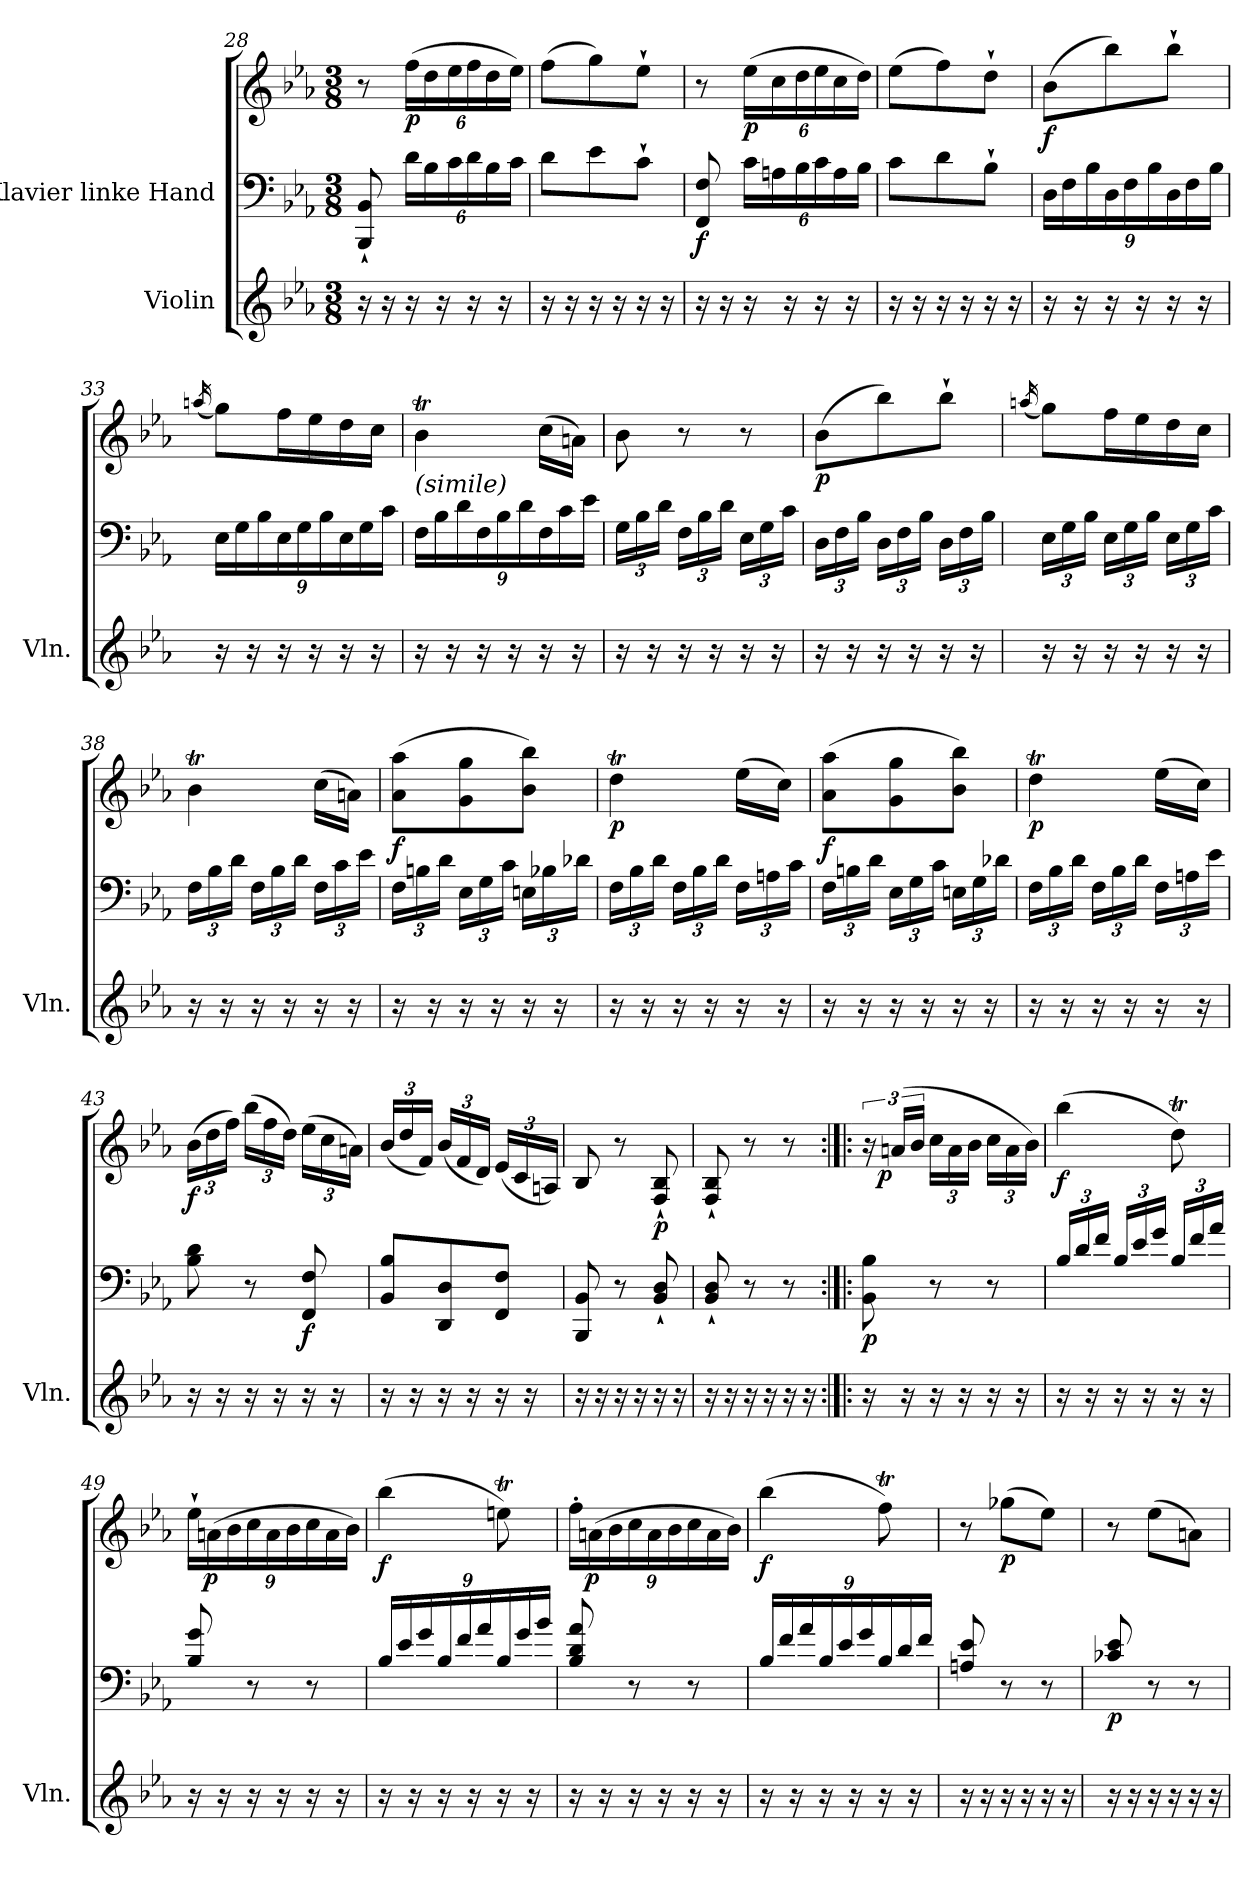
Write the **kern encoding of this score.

**kern	**kern	**kern	**dynam
*part2	*part1	*part1	*part1
*staff3	*staff2	*staff1	*staff1/2
*I"Violin	*I"Klavier linke Hand	*	*
*I'Vln.	*	*	*
!!LO:LB:g=z
*clefG2	*clefF4	*clefG2	*
*k[b-e-a-]	*k[b-e-a-]	*k[b-e-a-]	*
*M3/8	*M3/8	*M3/8	*
=28	=28	=28	=28
16r	8BBB-/` 8BB-/`	8r	.
16r	.	.	.
*	*Xbrackettup	*Xbrackettup	*
!	!	!	!LO:DY:b
16r	24d\LL	(>24ff\LL	p
.	24B-\	24dd\	.
16r	.	.	.
.	24c\	24ee-\	.
16r	24d\	24ff\	.
.	24B-\	24dd\	.
16r	.	.	.
.	24c\JJ	24ee-\JJ)	.
=29	=29	=29	=29
16r	8d\L	(>8ff\L	.
16r	.	.	.
16r	8e-\	8gg\)	.
16r	.	.	.
16r	8c`\J	8ee-`\J	.
16r	.	.	.
=30	=30	=30	=30
!	!	!	!LO:DY:b=2
16r	8FF/ 8F/	8r	f
16r	.	.	.
!	!	!	!LO:DY:b
16r	24c\LL	(>24ee-\LL	p
.	24An\	24cc\	.
16r	.	.	.
.	24B-\	24dd\	.
16r	24c\	24ee-\	.
.	24A\	24cc\	.
16r	.	.	.
.	24B-\JJ	24dd\JJ)	.
=31	=31	=31	=31
16r	8c\L	(>8ee-\L	.
16r	.	.	.
16r	8d\	8ff\)	.
16r	.	.	.
16r	8B-`\J	8dd`\J	.
16r	.	.	.
=32	=32	=32	=32
!	!	!	!LO:DY:b
16r	24D\LL	(>8b-\L	f
.	24F\	.	.
16r	.	.	.
.	24B-\	.	.
16r	24D\	8bb-\)	.
.	24F\	.	.
16r	.	.	.
.	24B-\	.	.
16r	24D\	8bb-`\J	.
.	24F\	.	.
16r	.	.	.
.	24B-\JJ	.	.
!!LO:LB:g=z
=33	=33	=33	=33
.	.	(<16qaan/	.
16r	24E-\LL	8gg\L)	.
.	24G\	.	.
16r	.	.	.
.	24B-\	.	.
16r	24E-\	16ff\L	.
.	24G\	.	.
16r	.	16ee-\	.
.	24B-\	.	.
16r	24E-\	16dd\	.
.	24G\	.	.
16r	.	16cc\JJ	.
.	24c\JJ	.	.
=34	=34	=34	=34
!	!LO:TX:a:i:t=(simile)	!	!
16r	24F\LL	4b-T\	.
.	24B-\	.	.
16r	.	.	.
.	24d\	.	.
16r	24F\	.	.
.	24B-\	.	.
16r	.	.	.
.	24d\	.	.
16r	24F\	(>16cc\LL	.
.	24c\	.	.
16r	.	16an\JJ)	.
.	24e-\JJ	.	.
=35	=35	=35	=35
16r	24G\LL	8b-\	.
.	24B-\	.	.
16r	.	.	.
.	24d\JJ	.	.
16r	24F\LL	8r	.
.	24B-\	.	.
16r	.	.	.
.	24d\JJ	.	.
16r	24E-\LL	8r	.
.	24G\	.	.
16r	.	.	.
.	24c\JJ	.	.
=36	=36	=36	=36
!	!	!	!LO:DY:b
16r	24D\LL	(>8b-\L	p
.	24F\	.	.
16r	.	.	.
.	24B-\JJ	.	.
16r	24D\LL	8bb-\)	.
.	24F\	.	.
16r	.	.	.
.	24B-\JJ	.	.
16r	24D\LL	8bb-`\J	.
.	24F\	.	.
16r	.	.	.
.	24B-\JJ	.	.
!!LO:LB:g=z
=37	=37	=37	=37
.	.	(<16qaan/	.
16r	24E-\LL	8gg\L)	.
.	24G\	.	.
16r	.	.	.
.	24B-\JJ	.	.
16r	24E-\LL	16ff\L	.
.	24G\	.	.
16r	.	16ee-\	.
.	24B-\JJ	.	.
16r	24E-\LL	16dd\	.
.	24G\	.	.
16r	.	16cc\JJ	.
.	24c\JJ	.	.
=38	=38	=38	=38
16r	24F\LL	4b-T\	.
.	24B-\	.	.
16r	.	.	.
.	24d\JJ	.	.
16r	24F\LL	.	.
.	24B-\	.	.
16r	.	.	.
.	24d\JJ	.	.
16r	24F\LL	(>16cc\LL	.
.	24c\	.	.
16r	.	16an\JJ)	.
.	24e-\JJ	.	.
=39	=39	=39	=39
!	!	!	!LO:DY:b
16r	24F\LL	(>8a-\ 8aa-\L	f
.	24Bn\	.	.
16r	.	.	.
.	24d\JJ	.	.
16r	24E-\LL	8g\ 8gg\	.
.	24G\	.	.
16r	.	.	.
.	24c\JJ	.	.
16r	24En\LL	8b-\ 8bb-\J)	.
.	24B-X\	.	.
16r	.	.	.
.	24d-X\JJ	.	.
=40	=40	=40	=40
!	!	!	!LO:DY:b
16r	24F\LL	4ddt\	p
.	24B-\	.	.
16r	.	.	.
.	24d\JJ	.	.
16r	24F\LL	.	.
.	24B-\	.	.
16r	.	.	.
.	24d\JJ	.	.
16r	24F\LL	(>16ee-\LL	.
.	24An\	.	.
16r	.	16cc\JJ)	.
.	24c\JJ	.	.
!!LO:PB:g=z
=41	=41	=41	=41
!	!	!	!LO:DY:b
16r	24F\LL	(>8a-\ 8aa-\L	f
.	24Bn\	.	.
16r	.	.	.
.	24d\JJ	.	.
16r	24E-\LL	8g\ 8gg\	.
.	24G\	.	.
16r	.	.	.
.	24c\JJ	.	.
16r	24En\LL	8b-\ 8bb-\J)	.
.	24G\	.	.
16r	.	.	.
.	24d-X\JJ	.	.
=42	=42	=42	=42
!	!	!	!LO:DY:b
16r	24F\LL	4ddt\	p
.	24B-\	.	.
16r	.	.	.
.	24d\JJ	.	.
16r	24F\LL	.	.
.	24B-\	.	.
16r	.	.	.
.	24d\JJ	.	.
16r	24F\LL	(>16ee-\LL	.
.	24An\	.	.
16r	.	16cc\JJ)	.
.	24e-\JJ	.	.
=43	=43	=43	=43
!	!	!	!LO:DY:b
16r	8B-\ 8d\	(>24b-\LL	f
.	.	24dd\	.
16r	.	.	.
.	.	24ff\JJ)	.
16r	8r	(>24bb-\LL	.
.	.	24ff\	.
16r	.	.	.
.	.	24dd\JJ)	.
!	!	!	!LO:DY:b=2
16r	8FF/ 8F/	(>24ee-\LL	f
.	.	24cc\	.
16r	.	.	.
.	.	24an\JJ)	.
=44	=44	=44	=44
16r	8BB-/ 8B-/L	(<24b-/LL	.
.	.	24dd/	.
16r	.	.	.
.	.	24f/JJ)	.
16r	8DD/ 8D/	(<24b-/LL	.
.	.	24f/	.
16r	.	.	.
.	.	24d/JJ)	.
16r	8FF/ 8F/J	(<24e-/LL	.
.	.	24c/	.
16r	.	.	.
.	.	24An/JJ)	.
=45	=45	=45	=45
16r	8BBB-/ 8BB-/	8B-/	.
16r	.	.	.
16r	8r	8r	.
16r	.	.	.
!	!	!	!LO:DY:b
16r	8BB-/` 8D/`	8F/` 8B-/`	p
16r	.	.	.
!!LO:LB:g=z
=46	=46	=46	=46
16r	8BB-/` 8D/`	8F/` 8B-/`	.
16r	.	.	.
16r	8r	8r	.
16r	.	.	.
16r	8r	8r	.
16r	.	.	.
=47:|!|:	=47:|!|:	=47:|!|:	=47:|!|:
*	*	*brackettup	*
!	!	!	!LO:DY:b=2
16r	8BB-\ 8B-\	24r	p
!	!	!	!LO:DY:b
.	.	(>24an/LL	p
16r	.	.	.
.	.	24b-/JJ	.
*	*	*Xbrackettup	*
16r	8r	24cc\LL	.
.	.	24a\	.
16r	.	.	.
.	.	24b-\JJ	.
16r	8r	24cc\LL	.
.	.	24a\	.
16r	.	.	.
.	.	24b-\JJ)	.
=48	=48	=48	=48
!	!	!	!LO:DY:b
16r	24B-/LL	(>4bb-\	f
.	24d/	.	.
16r	.	.	.
.	24f/JJ	.	.
16r	24B-/LL	.	.
.	24e-/	.	.
16r	.	.	.
.	24g/JJ	.	.
16r	24B-/LL	8ddt\)	.
.	24f/	.	.
16r	.	.	.
.	24a-/JJ	.	.
=49	=49	=49	=49
16r	8B-/ 8g/	24ee-`\LL	.
!	!	!	!LO:DY:b
.	.	(>24an\	p
16r	.	.	.
.	.	24b-\	.
16r	8r	24cc\	.
.	.	24a\	.
16r	.	.	.
.	.	24b-\	.
16r	8r	24cc\	.
.	.	24a\	.
16r	.	.	.
.	.	24b-\JJ)	.
!!LO:LB:g=z
=50	=50	=50	=50
!	!	!	!LO:DY:b
16r	24B-/LL	(>4bb-\	f
.	24e-/	.	.
16r	.	.	.
.	24g/	.	.
16r	24B-/	.	.
.	24f/	.	.
16r	.	.	.
.	24a-/	.	.
16r	24B-/	8eent\)	.
.	24g/	.	.
16r	.	.	.
.	24b-/JJ	.	.
=51	=51	=51	=51
16r	8B-/ 8d/ 8a-/	24ff'\LL	.
!	!	!	!LO:DY:b
.	.	(>24an\	p
16r	.	.	.
.	.	24b-\	.
16r	8r	24cc\	.
.	.	24a\	.
16r	.	.	.
.	.	24b-\	.
16r	8r	24cc\	.
.	.	24a\	.
16r	.	.	.
.	.	24b-\JJ)	.
=52	=52	=52	=52
!	!	!	!LO:DY:b
16r	24B-/LL	(>4bb-\	f
.	24f/	.	.
16r	.	.	.
.	24a-/	.	.
16r	24B-/	.	.
.	24e-/	.	.
16r	.	.	.
.	24g/	.	.
16r	24B-/	8ffT\)	.
.	24d/	.	.
16r	.	.	.
.	24f/JJ	.	.
=53	=53	=53	=53
16r	8An/ 8e-/	8r	.
16r	.	.	.
!	!	!	!LO:DY:b
16r	8r	(>8gg-X\L	p
16r	.	.	.
16r	8r	8ee-\J)	.
16r	.	.	.
=54	=54	=54	=54
!	!	!	!LO:DY:b=2
16r	8c-X/ 8e-/	8r	p
16r	.	.	.
16r	8r	(>8ee-\L	.
16r	.	.	.
16r	8r	8an\J)	.
16r	.	.	.
=	=	=	=
*-	*-	*-	*-
